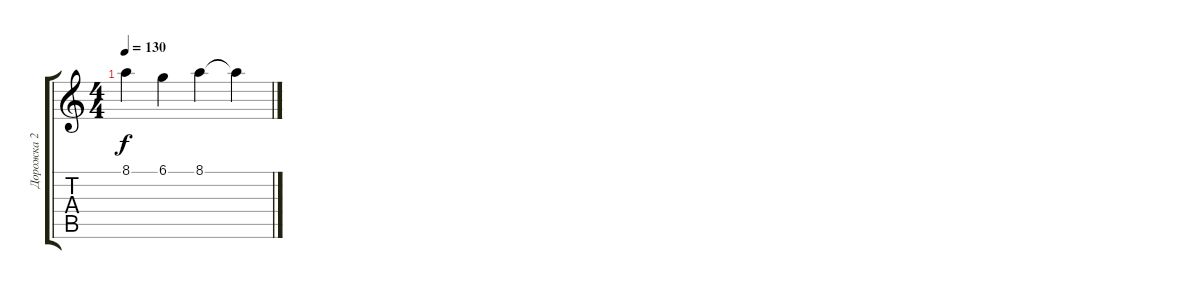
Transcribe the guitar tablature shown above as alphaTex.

\track ("Дорожка 2" "Дорожка 2") {instrument distortionguitar}
\staff {score tabs}
\tuning (Db4 Ab3 E3 B2 Gb2 B1) {hide}
\ts (4 4)
\tempo 130
\clef g2
\ks c
8.1.4{dy f} 6.1.4 8.1.4 8.1{t}.4
